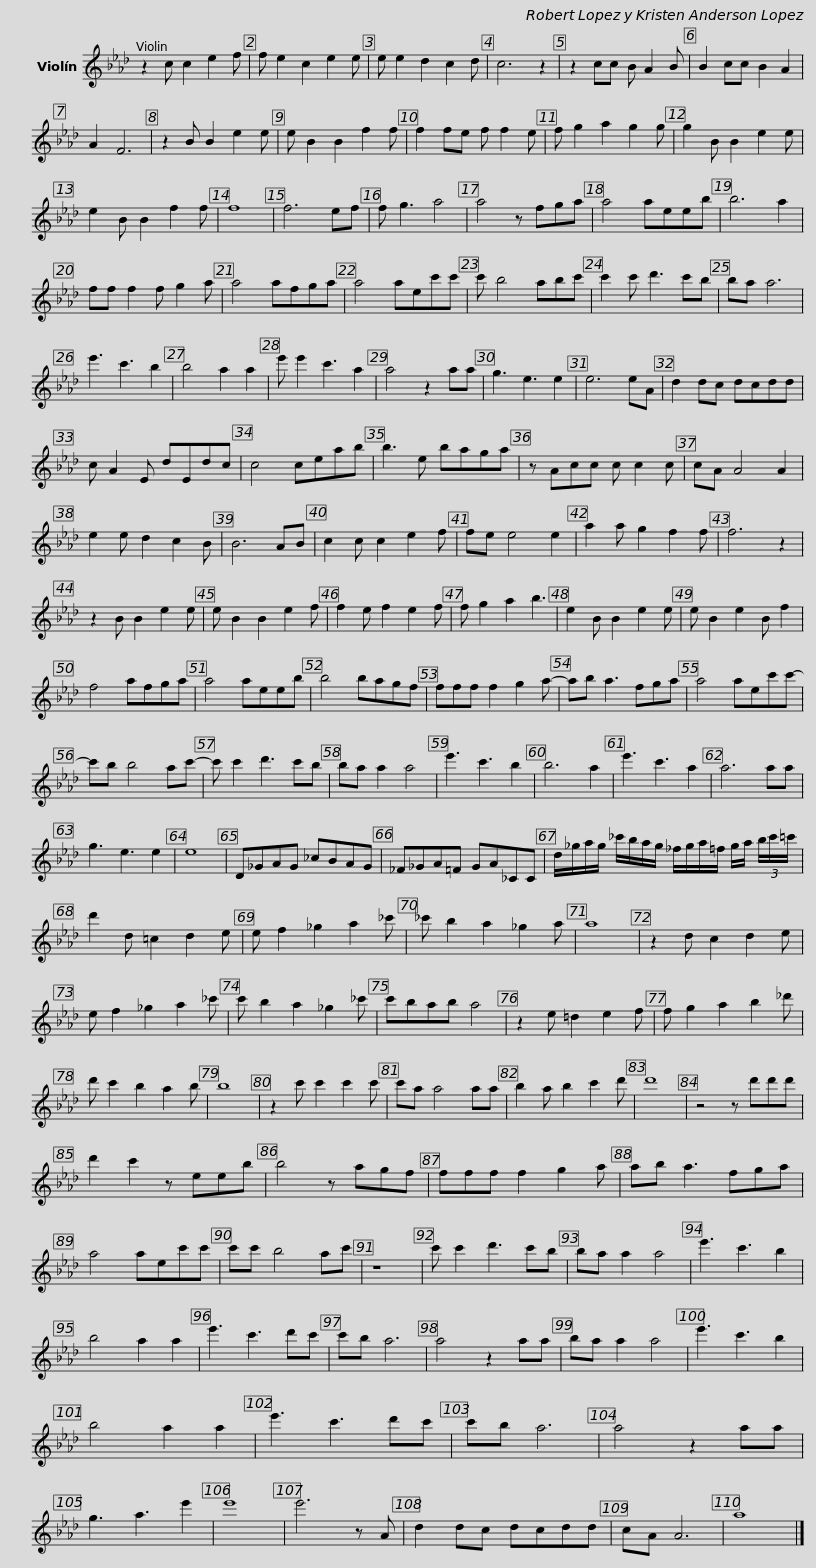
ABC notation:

X:1
L:1/8
M:none
I:linebreak $
K:Ab
V:1 treble
V:1
 z2 c c2 e2 f | f e2 c2 e2 e | e e2 d2 c2 d | c6 z2 | z2 cc B A2 B | %5
 B2 cc B2 A2 |$ A2 F6 | z2 B B2 e2 e | e B2 B2 f2 f | f2 fe f f2 e | %10
 f g2 a2 g2 g | g2 B B2 e2 e |$ e2 B B2 f2 f | f8 | f6 ef | %15
 f g3 a4 | a4 z fga | a4 aeeb | b6 a2 |$ ff f2 f g2 a | %20
 a4 afga | a4 aec'c' | c' b4 abc' |$ c'2 c' d'3 c'b | ba a6 | %25
 e'3 c'3 b2 | b4 a2 a2 | e' e'2 c'3 a2 |$ a4 z2 aa | g3 e3 e2 | %30
 e6 eA | d2 dc dcdd | c A2 E dEdc |$ c4 ceab | b3 e baga | %35
 z Acc c c2 c | cA A4 A2 | e2 e d2 c2 B |$ B6 AB | c2 c c2 e2 f | %40
 fe e4 e2 | a2 a g2 f2 f | f6 z2 | z2 B B2 e2 e |$ e B2 B2 e2 f | %45
 f2 e f2 e2 f | f g2 a2 b3 | e2 B B2 e2 e | e B2 e2 B f2 |$ f4 afga | %50
 a4 aeeb | b4 bagf | fff f2 g2 a- |$ ab a3 fga | a4 aec'c'- | %55
 c'b b4 ac'- | c' c'2 d'3 c'b |$ ba a2 a4 | e'3 c'3 b2 | b6 a2 | %60
 e'3 c'3 a2 | a6 aa | g3 e3 e2 | e8 |$ D_GAG _cBAG | %65
 _F_GA=F GA_CC |$ d/_g/a/g/ _c'/b/a/g/ _f/g/a/=f/ g/a/ (3b/c'/=c'/ | d'2 d =c2 d2 e |$ e f2 _g2 a2 _c' | _c' b2 a2 _g2 a | %70
 a8 | z2 d c2 d2 e | e f2 _g2 a2 _c' |$ c' b2 a2 _g2 _c' | c'bab a4 | %75
 z2 e =d2 e2 f | f g2 a2 b2 _d' |$ d' c'2 b2 a2 b | b8 | z2 c' c'2 c'2 c' | %80
 c'a a4 aa | b2 a b2 c'2 d' |$ d'8 | z4 z d'd'd' | d'2 c'2 z eeb | %85
 b4 z agf | fff f2 g2 a |$ ab a3 fga | a4 aec'c' | c'c' b4 ac' | %90
 z8 | c' c'2 d'3 c'b |$ ba a2 a4 | e'3 c'3 b2 | b4 a2 a2 | %95
 e'3 c'3 d'c' | c'b a6 | a4 z2 aa |$ ba a2 a4 | e'3 c'3 b2 | %100
 b4 a2 a2 | e'3 c'3 d'c' | c'b a6 | a4 z2 aa |$ g3 a3 e'2 | %105
 e'8 | e'6 z A | d2 dc dcdd | cA A6 | a8 |] %110
